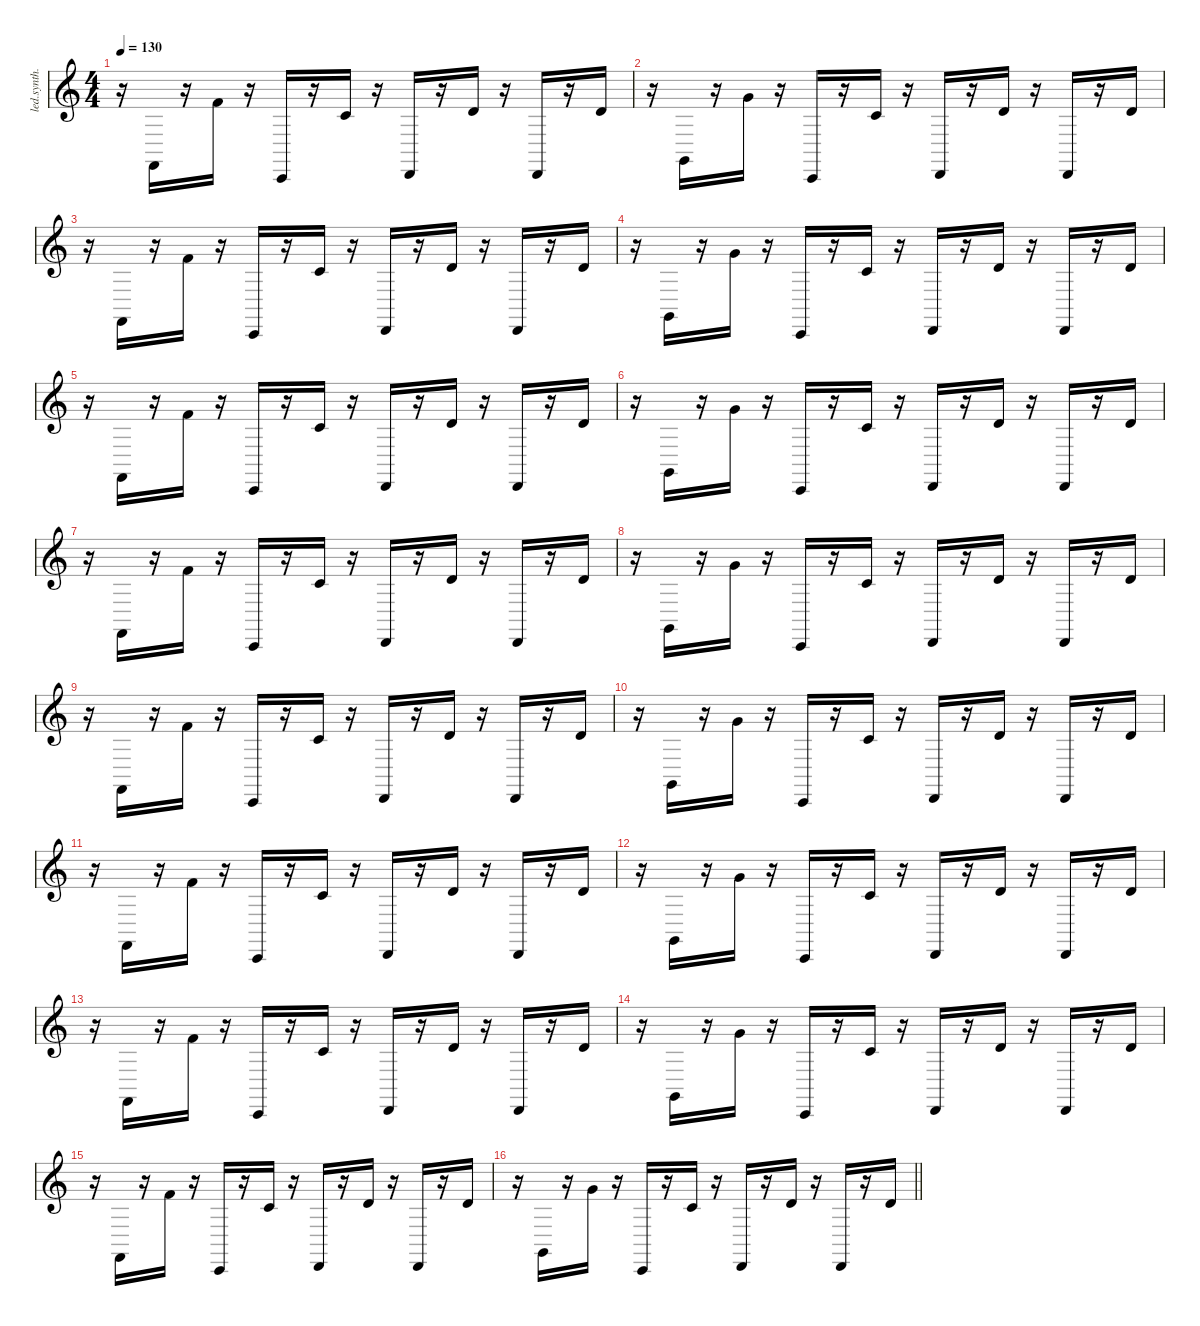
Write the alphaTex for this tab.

\defaultSystemsLayout 4
\hideDynamics
\bracketExtendMode nobrackets
\otherSystemsTrackNameOrientation horizontal
\track ("Synth 1-RH" "led.synth.") {defaultSystemsLayout 4 instrument lead8bassandlead}
\staff {score}
\tuning (E4 B3 G3 D3 A2 E2 B1)
\ts (4 4)
\tempo 130
\clef g2
\ks c
r.16{dy f beam Down} 1.6.16{beam Up} r.16{beam Up} 1.1.16{beam Up} r.16{beam Up} 1.7.16{beam Up} r.16{beam Up} 1.2.16{beam Up} r.16{beam Up} 3.7.16{beam Up} r.16{beam Up} 3.2.16{beam Up} r.16{beam Up} 3.7.16{beam Up} r.16{beam Up} 3.2.16{beam Up} |
r.16{beam Down} 3.6.16{beam Up} r.16{beam Up} 3.1.16{beam Up} r.16{beam Up} 1.7.16{beam Up} r.16{beam Up} 1.2.16{beam Up} r.16{beam Up} 3.7.16{beam Up} r.16{beam Up} 3.2.16{beam Up} r.16{beam Up} 3.7.16{beam Up} r.16{beam Up} 3.2.16{beam Up} |
r.16{beam Down} 1.6.16{beam Up} r.16{beam Up} 1.1.16{beam Up} r.16{beam Up} 1.7.16{beam Up} r.16{beam Up} 1.2.16{beam Up} r.16{beam Up} 3.7.16{beam Up} r.16{beam Up} 3.2.16{beam Up} r.16{beam Up} 3.7.16{beam Up} r.16{beam Up} 3.2.16{beam Up} |
r.16{beam Down} 3.6.16{beam Up} r.16{beam Up} 3.1.16{beam Up} r.16{beam Up} 1.7.16{beam Up} r.16{beam Up} 1.2.16{beam Up} r.16{beam Up} 3.7.16{beam Up} r.16{beam Up} 3.2.16{beam Up} r.16{beam Up} 3.7.16{beam Up} r.16{beam Up} 3.2.16{beam Up} |
r.16{beam Down} 1.6.16{beam Up} r.16{beam Up} 1.1.16{beam Up} r.16{beam Up} 1.7.16{beam Up} r.16{beam Up} 1.2.16{beam Up} r.16{beam Up} 3.7.16{beam Up} r.16{beam Up} 3.2.16{beam Up} r.16{beam Up} 3.7.16{beam Up} r.16{beam Up} 3.2.16{beam Up} |
r.16{beam Down} 3.6.16{beam Up} r.16{beam Up} 3.1.16{beam Up} r.16{beam Up} 1.7.16{beam Up} r.16{beam Up} 1.2.16{beam Up} r.16{beam Up} 3.7.16{beam Up} r.16{beam Up} 3.2.16{beam Up} r.16{beam Up} 3.7.16{beam Up} r.16{beam Up} 3.2.16{beam Up} |
r.16{beam Down} 1.6.16{beam Up} r.16{beam Up} 1.1.16{beam Up} r.16{beam Up} 1.7.16{beam Up} r.16{beam Up} 1.2.16{beam Up} r.16{beam Up} 3.7.16{beam Up} r.16{beam Up} 3.2.16{beam Up} r.16{beam Up} 3.7.16{beam Up} r.16{beam Up} 3.2.16{beam Up} |
r.16{beam Down} 3.6.16{beam Up} r.16{beam Up} 3.1.16{beam Up} r.16{beam Up} 1.7.16{beam Up} r.16{beam Up} 1.2.16{beam Up} r.16{beam Up} 3.7.16{beam Up} r.16{beam Up} 3.2.16{beam Up} r.16{beam Up} 3.7.16{beam Up} r.16{beam Up} 3.2.16{beam Up} |
r.16{beam Down} 1.6.16{beam Up} r.16{beam Up} 1.1.16{beam Up} r.16{beam Up} 1.7.16{beam Up} r.16{beam Up} 1.2.16{beam Up} r.16{beam Up} 3.7.16{beam Up} r.16{beam Up} 3.2.16{beam Up} r.16{beam Up} 3.7.16{beam Up} r.16{beam Up} 3.2.16{beam Up} |
r.16{beam Down} 3.6.16{beam Up} r.16{beam Up} 3.1.16{beam Up} r.16{beam Up} 1.7.16{beam Up} r.16{beam Up} 1.2.16{beam Up} r.16{beam Up} 3.7.16{beam Up} r.16{beam Up} 3.2.16{beam Up} r.16{beam Up} 3.7.16{beam Up} r.16{beam Up} 3.2.16{beam Up} |
r.16{beam Down} 1.6.16{beam Up} r.16{beam Up} 1.1.16{beam Up} r.16{beam Up} 1.7.16{beam Up} r.16{beam Up} 1.2.16{beam Up} r.16{beam Up} 3.7.16{beam Up} r.16{beam Up} 3.2.16{beam Up} r.16{beam Up} 3.7.16{beam Up} r.16{beam Up} 3.2.16{beam Up} |
r.16{beam Down} 3.6.16{beam Up} r.16{beam Up} 3.1.16{beam Up} r.16{beam Up} 1.7.16{beam Up} r.16{beam Up} 1.2.16{beam Up} r.16{beam Up} 3.7.16{beam Up} r.16{beam Up} 3.2.16{beam Up} r.16{beam Up} 3.7.16{beam Up} r.16{beam Up} 3.2.16{beam Up} |
r.16{beam Down} 1.6.16{beam Up} r.16{beam Up} 1.1.16{beam Up} r.16{beam Up} 1.7.16{beam Up} r.16{beam Up} 1.2.16{beam Up} r.16{beam Up} 3.7.16{beam Up} r.16{beam Up} 3.2.16{beam Up} r.16{beam Up} 3.7.16{beam Up} r.16{beam Up} 3.2.16{beam Up} |
r.16{beam Down} 3.6.16{beam Up} r.16{beam Up} 3.1.16{beam Up} r.16{beam Up} 1.7.16{beam Up} r.16{beam Up} 1.2.16{beam Up} r.16{beam Up} 3.7.16{beam Up} r.16{beam Up} 3.2.16{beam Up} r.16{beam Up} 3.7.16{beam Up} r.16{beam Up} 3.2.16{beam Up} |
r.16{beam Down} 1.6.16{beam Up} r.16{beam Up} 1.1.16{beam Up} r.16{beam Up} 1.7.16{beam Up} r.16{beam Up} 1.2.16{beam Up} r.16{beam Up} 3.7.16{beam Up} r.16{beam Up} 3.2.16{beam Up} r.16{beam Up} 3.7.16{beam Up} r.16{beam Up} 3.2.16{beam Up} |
\barLineRight lightlight
r.16{beam Down} 3.6.16{beam Up} r.16{beam Up} 3.1.16{beam Up} r.16{beam Up} 1.7.16{beam Up} r.16{beam Up} 1.2.16{beam Up} r.16{beam Up} 3.7.16{beam Up} r.16{beam Up} 3.2.16{beam Up} r.16{beam Up} 3.7.16{beam Up} r.16{beam Up} 3.2.16{beam Up}
